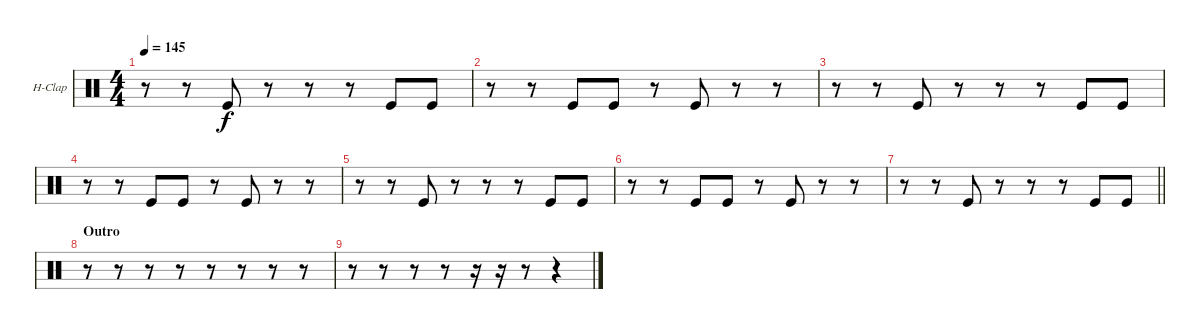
\bracketExtendMode groupsimilarinstruments
\firstSystemTrackNameOrientation horizontal
\otherSystemsTrackNameOrientation horizontal
\track ("Hand Clap" "H-Clap") {instrument percussion}
\staff {score}
\articulation defaults
\ts (4 4)
\tempo 145
\clef neutral
\ks c
r.8{dy f} r.8 "Kick (hit)".8 r.8 r.8 r.8 "Kick (hit)".8 "Kick (hit)".8 |
r.8 r.8 "Kick (hit)".8 "Kick (hit)".8 r.8 "Kick (hit)".8 r.8 r.8 |
r.8 r.8 "Kick (hit)".8 r.8 r.8 r.8 "Kick (hit)".8 "Kick (hit)".8 |
r.8 r.8 "Kick (hit)".8 "Kick (hit)".8 r.8 "Kick (hit)".8 r.8 r.8 |
r.8 r.8 "Kick (hit)".8 r.8 r.8 r.8 "Kick (hit)".8 "Kick (hit)".8 |
r.8 r.8 "Kick (hit)".8 "Kick (hit)".8 r.8 "Kick (hit)".8 r.8 r.8 |
\barLineRight lightlight
r.8 r.8 "Kick (hit)".8 r.8 r.8 r.8 "Kick (hit)".8 "Kick (hit)".8 |
\section ("" "Outro")
r.8 r.8 r.8 r.8 r.8 r.8 r.8 r.8 |
r.8 r.8 r.8 r.8 r.16 r.16 r.8 r.4
